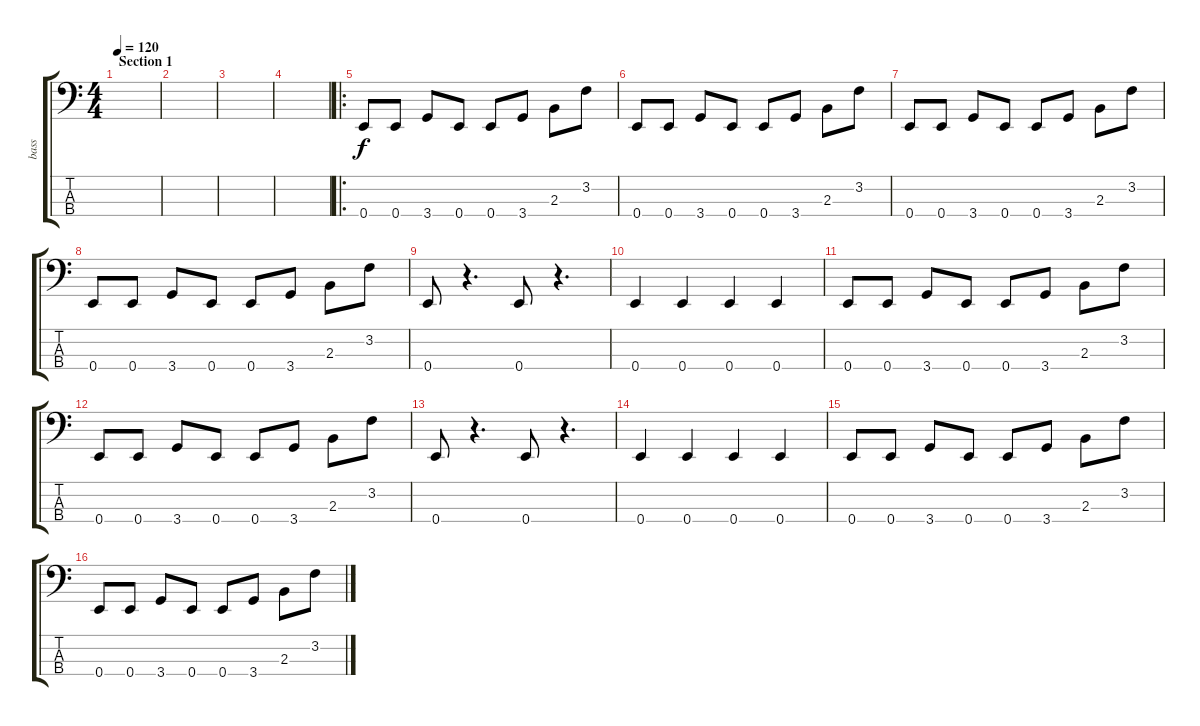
\track ("bass" "bass") {instrument electricbassfinger}
\staff {score tabs}
\tuning (G2 D2 A1 E1) {hide}
\ts (4 4)
\section ("" "Section 1")
\tempo 120
\clef f4
\ks c
|
|
|
|
\ro
0.4.8 0.4.8 3.4.8 0.4.8 0.4.8 3.4.8 2.3.8 3.2.8 |
0.4.8 0.4.8 3.4.8 0.4.8 0.4.8 3.4.8 2.3.8 3.2.8 |
0.4.8 0.4.8 3.4.8 0.4.8 0.4.8 3.4.8 2.3.8 3.2.8 |
0.4.8 0.4.8 3.4.8 0.4.8 0.4.8 3.4.8 2.3.8 3.2.8 |
0.4.8 r.4{d} 0.4.8 r.4{d} |
0.4.4 0.4.4 0.4.4 0.4.4 |
0.4.8 0.4.8 3.4.8 0.4.8 0.4.8 3.4.8 2.3.8 3.2.8 |
0.4.8 0.4.8 3.4.8 0.4.8 0.4.8 3.4.8 2.3.8 3.2.8 |
0.4.8 r.4{d} 0.4.8 r.4{d} |
0.4.4 0.4.4 0.4.4 0.4.4 |
0.4.8 0.4.8 3.4.8 0.4.8 0.4.8 3.4.8 2.3.8 3.2.8 |
0.4.8 0.4.8 3.4.8 0.4.8 0.4.8 3.4.8 2.3.8 3.2.8
